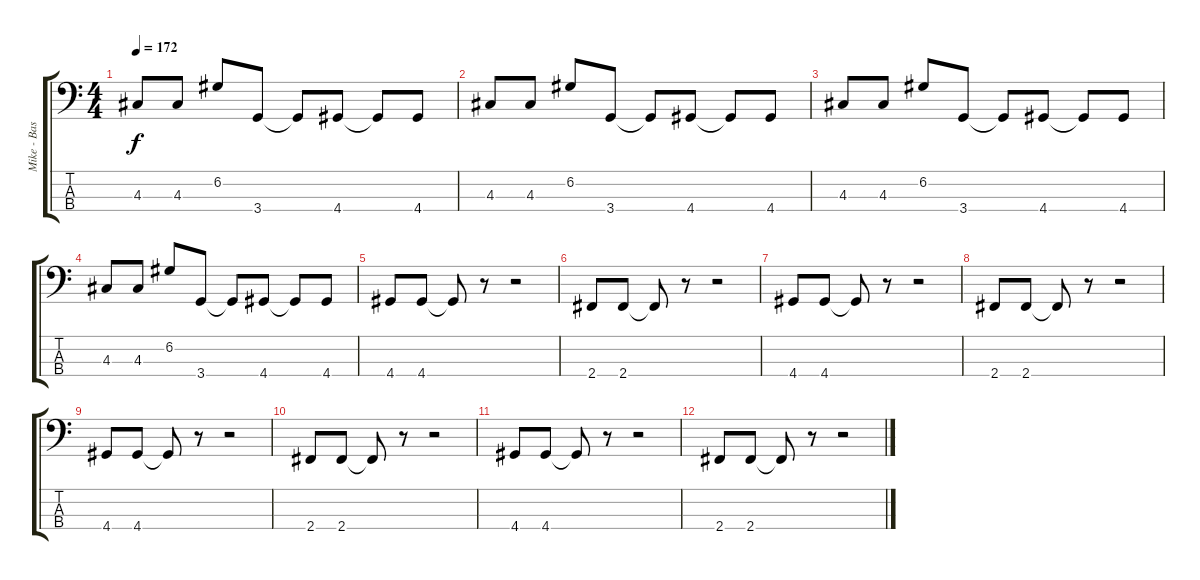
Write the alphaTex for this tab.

\track ("Mike - Bass Guitar" "Mike - Bas") {instrument electricbassfinger}
\staff {score tabs}
\tuning (G2 D2 A1 E1) {hide}
\ts (4 4)
\tempo 172
\clef f4
\ks c
4.3.8{dy f} 4.3.8 6.2.8 3.4.8 3.4{t}.8 4.4.8 4.4{t}.8 4.4.8 |
4.3.8 4.3.8 6.2.8 3.4.8 3.4{t}.8 4.4.8 4.4{t}.8 4.4.8 |
4.3.8 4.3.8 6.2.8 3.4.8 3.4{t}.8 4.4.8 4.4{t}.8 4.4.8 |
4.3.8 4.3.8 6.2.8 3.4.8 3.4{t}.8 4.4.8 4.4{t}.8 4.4.8 |
4.4.8 4.4.8 4.4{t}.8 r.8 r.2 |
2.4.8 2.4.8 2.4{t}.8 r.8 r.2 |
4.4.8 4.4.8 4.4{t}.8 r.8 r.2 |
2.4.8 2.4.8 2.4{t}.8 r.8 r.2 |
4.4.8 4.4.8 4.4{t}.8 r.8 r.2 |
2.4.8 2.4.8 2.4{t}.8 r.8 r.2 |
4.4.8 4.4.8 4.4{t}.8 r.8 r.2 |
2.4.8 2.4.8 2.4{t}.8 r.8 r.2
